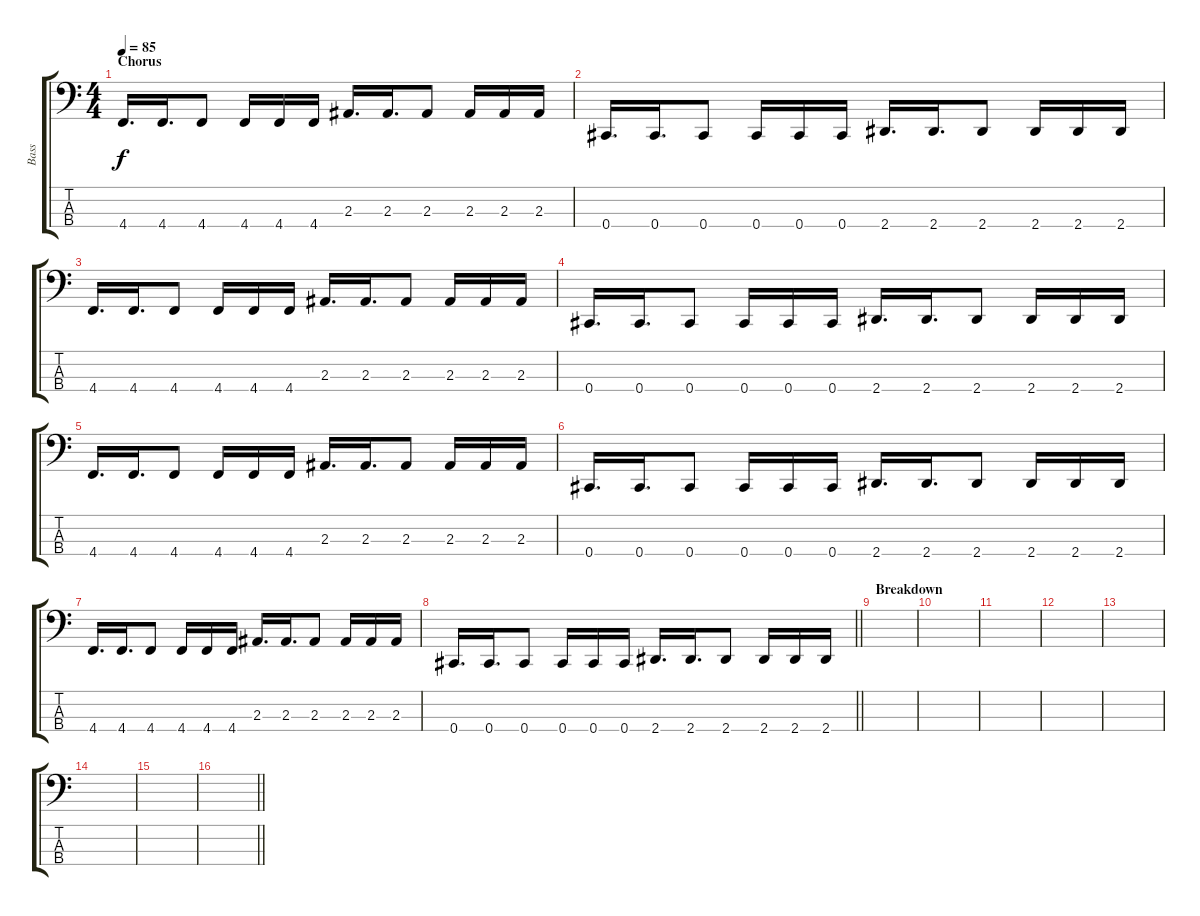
\track ("Bass" "Bass") {instrument electricbasspick}
\staff {score tabs}
\tuning (Gb2 Db2 Ab1 Db1) {hide}
\ts (4 4)
\section ("" "Chorus")
\tempo 85
\clef f4
\ks c
4.4.16{d dy f} 4.4.16{d} 4.4.8 4.4.16 4.4.16 4.4.16 2.3.16{d} 2.3.16{d} 2.3.8 2.3.16 2.3.16 2.3.16 |
0.4.16{d} 0.4.16{d} 0.4.8 0.4.16 0.4.16 0.4.16 2.4.16{d} 2.4.16{d} 2.4.8 2.4.16 2.4.16 2.4.16 |
4.4.16{d} 4.4.16{d} 4.4.8 4.4.16 4.4.16 4.4.16 2.3.16{d} 2.3.16{d} 2.3.8 2.3.16 2.3.16 2.3.16 |
0.4.16{d} 0.4.16{d} 0.4.8 0.4.16 0.4.16 0.4.16 2.4.16{d} 2.4.16{d} 2.4.8 2.4.16 2.4.16 2.4.16 |
4.4.16{d} 4.4.16{d} 4.4.8 4.4.16 4.4.16 4.4.16 2.3.16{d} 2.3.16{d} 2.3.8 2.3.16 2.3.16 2.3.16 |
0.4.16{d} 0.4.16{d} 0.4.8 0.4.16 0.4.16 0.4.16 2.4.16{d} 2.4.16{d} 2.4.8 2.4.16 2.4.16 2.4.16 |
4.4.16{d} 4.4.16{d} 4.4.8 4.4.16 4.4.16 4.4.16 2.3.16{d} 2.3.16{d} 2.3.8 2.3.16 2.3.16 2.3.16 |
\barLineRight lightlight
0.4.16{d} 0.4.16{d} 0.4.8 0.4.16 0.4.16 0.4.16 2.4.16{d} 2.4.16{d} 2.4.8 2.4.16 2.4.16 2.4.16 |
\section ("" "Breakdown")
|
|
|
|
|
|
|
\barLineRight lightlight
